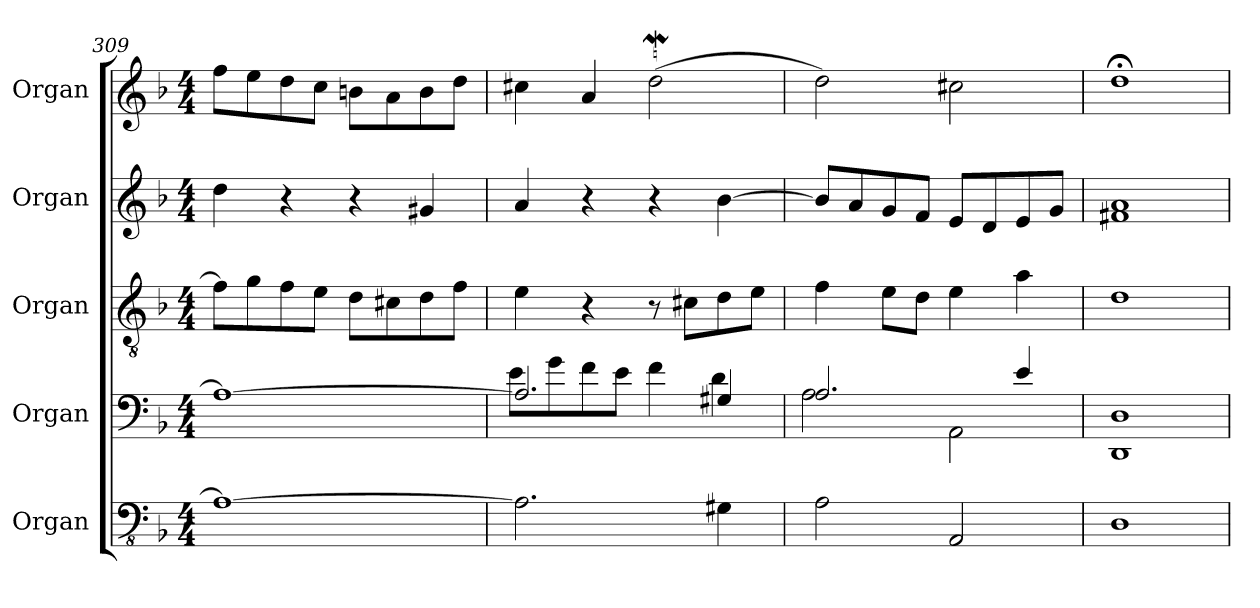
**kern	**kern	**kern	**kern	**kern
*part5	*part4	*part3	*part2	*part1
*staff5	*staff4	*staff3	*staff2	*staff1
*I"Organ	*I"Organ	*I"Organ	*I"Organ	*I"Organ
*I'Org.	*	*	*	*
!!LO:LB:g=z
*clefFv4	*clefF4	*clefGv2	*clefG2	*clefG2
*k[b-]	*k[b-]	*k[b-]	*k[b-]	*k[b-]
*M4/4	*M4/4	*M4/4	*M4/4	*M4/4
*MM90	*MM90	*MM90	*MM90	*MM90
=309	=309	=309	=309	=309
1AA_	1A_	8f\L]	4dd\	8ff\L
.	.	8g\	.	8ee\
.	.	8f\	4r	8dd\
.	.	8e\J	.	8cc\J
*	*	*	*	*MM85
.	.	8d\L	4r	8bn\L
.	.	8c#X\	.	8a\
.	.	8d\	4g#X/	8b\
.	.	8f\J	.	8dd\J
=310	=310	=310	=310	=310
*	*	*	*	*MM80
*	*^	*	*	*
2.AA\]	2.A/]	8e\L	4e\	4a/	4cc#X\
.	.	8g\	.	.	.
*	*	*	*	*	*MM75
.	.	8f\	4r	4r	4a/
.	.	8e\J	.	.	.
*	*	*	*	*	*MM70
.	.	4f\	8r	4r	(2ddW\
.	.	.	8c#X\L	.	.
4GG#X\	4G#X/	4d\	8d\	[4b-\	.
.	.	.	8e\J	.	.
=311	=311	=311	=311	=311	=311
*	*	*	*	*	*MM60
2AA\	2.A/	2A\	4f\	8b-/L]	2dd\)
.	.	.	.	8a/	.
.	.	.	8e\L	8g/	.
.	.	.	8d\J	8f/J	.
*	*	*	*	*	*MM40
2AAA/	.	2AA\	4e\	8e/L	2cc#X\
.	.	.	.	8d/	.
.	4e/	.	4a\	8e/	.
.	.	.	.	8g/J	.
*	*v	*v	*	*	*
=312	=312	=312	=312	=312
*	*	*	*	*MM35
1DD	1DD 1D	1d	1f#X 1a	1dd;<
=	=	=	=	=
*-	*-	*-	*-	*-
